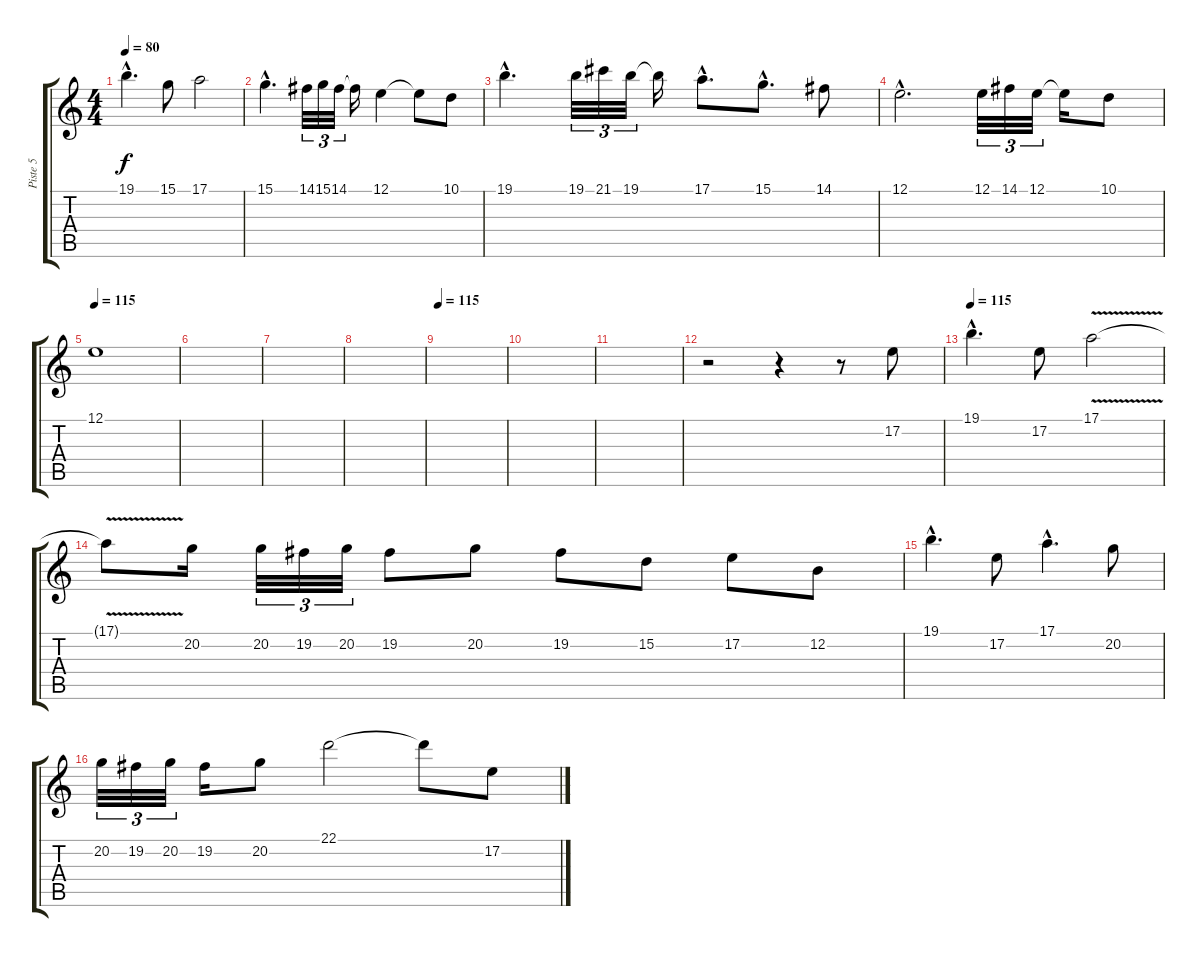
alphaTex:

\track ("Piste 5" "Piste 5") {instrument ocarina}
\staff {score tabs}
\tuning (E4 B3 G3 D3 A2 E2) {hide}
\ts (4 4)
\tempo 80
\clef g2
\ks c
19.1{hac}.4{d dy f} 15.1.8 17.1.2 |
15.1{hac}.4{d} 14.1.32{tu (3 2)} 15.1.32{tu (3 2)} 14.1.32{tu (3 2)} 14.1{t}.16 12.1.4 12.1{t}.8 10.1.8 |
19.1{hac}.4{d} 19.1.32{tu (3 2)} 21.1.32{tu (3 2)} 19.1.32{tu (3 2)} 19.1{t}.16 17.1{hac}.8{d} 15.1{hac}.8{d} 14.1.8 |
12.1{hac}.2{d} 12.1.32{tu (3 2)} 14.1.32{tu (3 2)} 12.1.32{tu (3 2)} 12.1{t}.16 10.1.8 |
\tempo 115
12.1.1 |
|
|
|
\tempo 115
|
|
|
r.2 r.4 r.8 17.2.8 |
\tempo 115
19.1{hac}.4{d} 17.2.8 17.1{v}.2 |
17.1{t}.8 20.2.16 20.2.32{tu (3 2)} 19.2.32{tu (3 2)} 20.2.32{tu (3 2)} 19.2.8 20.2.8 19.2.8 15.2.8 17.2.8 12.2.8 |
19.1{hac}.4{d} 17.2.8 17.1{hac}.4{d} 20.2.8 |
20.2.32{tu (3 2)} 19.2.32{tu (3 2)} 20.2.32{tu (3 2)} 19.2.16 20.2.8 22.1.2 22.1{t}.8 17.2.8
